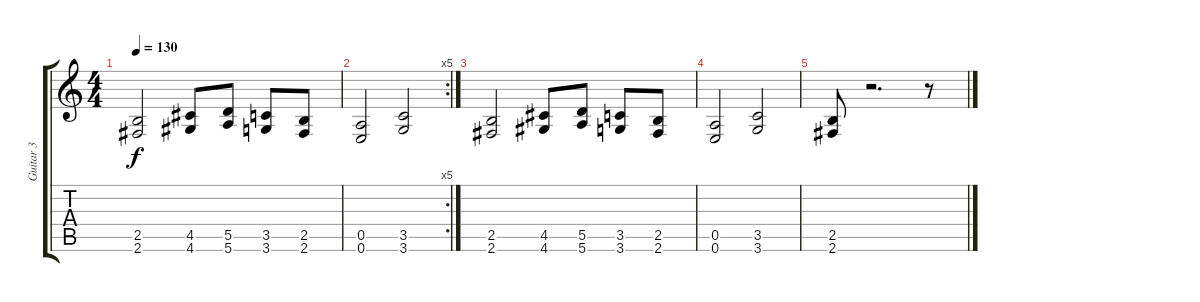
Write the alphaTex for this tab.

\track ("Guitar 3" "Guitar 3") {instrument distortionguitar}
\staff {score tabs}
\tuning (E4 B3 G3 D3 A2 E2) {hide}
\ts (4 4)
\tempo 130
\clef g2
\ks c
(2.5 2.6).2{dy f} (4.5 4.6).8 (5.5 5.6).8 (3.5 3.6).8 (2.5 2.6).8 |
\rc 5
(0.5 0.6).2 (3.5 3.6).2 |
(2.5 2.6).2 (4.5 4.6).8 (5.5 5.6).8 (3.5 3.6).8 (2.5 2.6).8 |
(0.5 0.6).2 (3.5 3.6).2 |
(2.5 2.6).8 r.2{d} r.8
